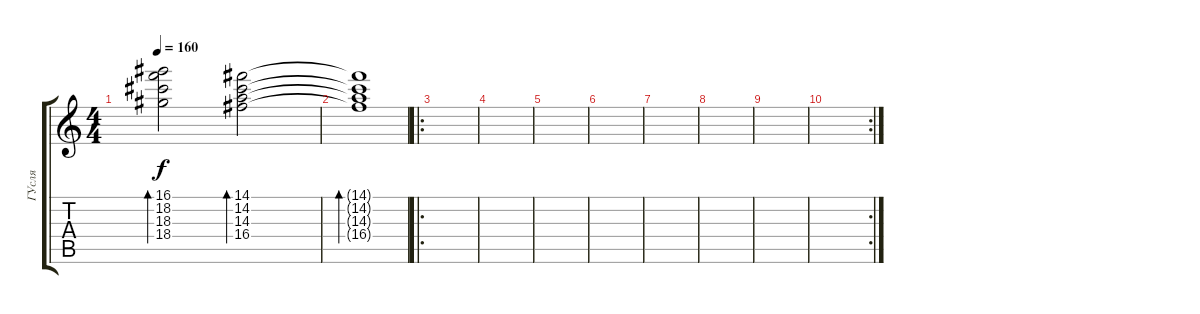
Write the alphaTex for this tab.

\track ("ГУсля" "ГУсля") {instrument electricguitarclean}
\staff {score tabs}
\tuning (E4 B3 G3 D3 A2 E2) {hide}
\ts (4 4)
\tempo 160
\clef g2
\ks c
(16.1 18.2 18.3 18.4).2{bd 480 dy f} (14.1 14.2 14.3 16.4).2{bd 480} |
(14.1{t} 14.2{t} 14.3{t} 16.4{t}).1{bd 480} |
\ro
|
|
|
|
|
|
|
\rc 2
